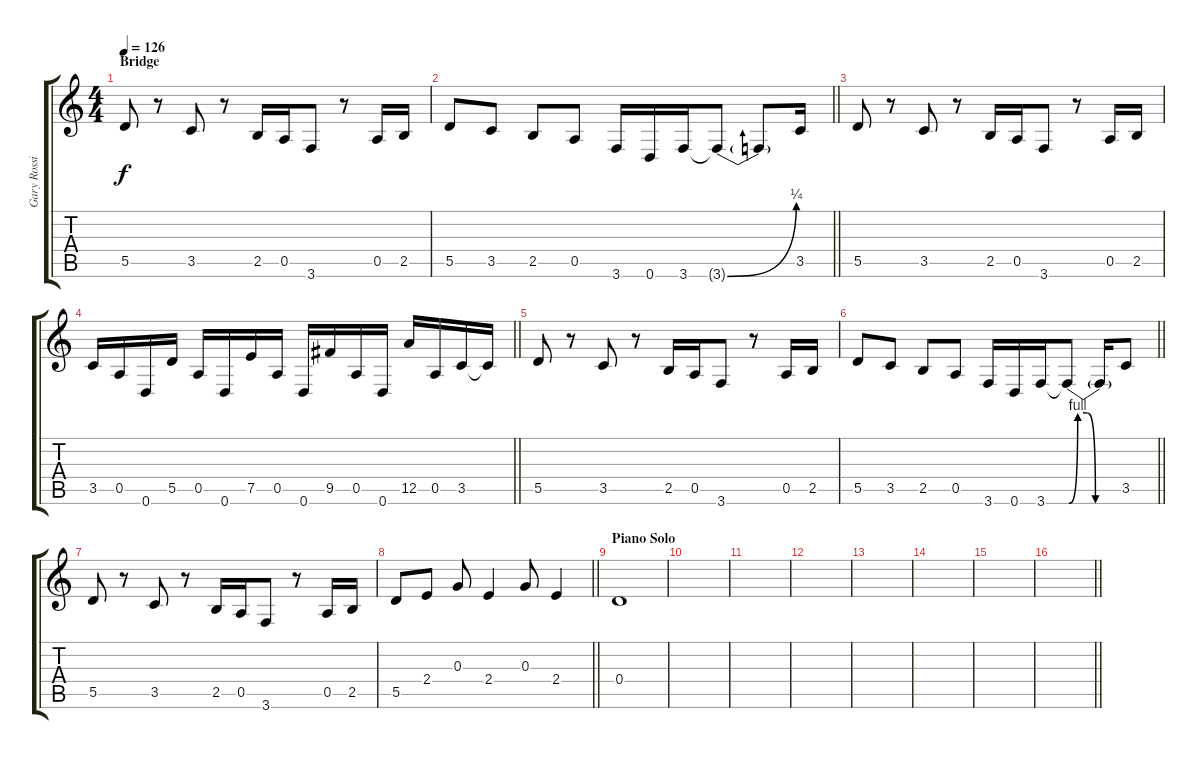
\track ("Gary Rossington (Solos)" "Gary Rossi") {instrument distortionguitar}
\staff {score tabs}
\tuning (E4 B3 G3 D3 A2 D2) {hide}
\ts (4 4)
\section ("" "Bridge")
\tempo 126
\clef g2
\ks c
5.5.8{dy f} r.8 3.5.8 r.8 2.5.16 0.5.16 3.6.8 r.8 0.5.16 2.5.16 |
\barLineRight lightlight
5.5.8 3.5.8 2.5.8 0.5.8 3.6.16 0.6.16 3.6.16 3.6{be (bend 0 0 60 1) t}.8 3.6{t}.8 3.5.16 |
5.5.8 r.8 3.5.8 r.8 2.5.16 0.5.16 3.6.8 r.8 0.5.16 2.5.16 |
\barLineRight lightlight
3.5.16 0.5.16 0.6.16 5.5.16 0.5.16 0.6.16 7.5.16 0.5.16 0.6.16 9.5.16 0.5.16 0.6.16 12.5.16 0.5.16 3.5.16 3.5{t}.16 |
5.5.8 r.8 3.5.8 r.8 2.5.16 0.5.16 3.6.8 r.8 0.5.16 2.5.16 |
\barLineRight lightlight
5.5.8 3.5.8 2.5.8 0.5.8 3.6.16 0.6.16 3.6.16 3.6{be (custom 0 0 10 4 20 4 30 0 60 0) t}.8 3.6{t}.16 3.5.8 |
5.5.8 r.8 3.5.8 r.8 2.5.16 0.5.16 3.6.8 r.8 0.5.16 2.5.16 |
\barLineRight lightlight
5.5.8 2.4.8 0.3.8 2.4.4 0.3.8 2.4.4 |
\section ("" "Piano Solo")
0.4.1 |
|
|
|
|
|
|
\barLineRight lightlight
